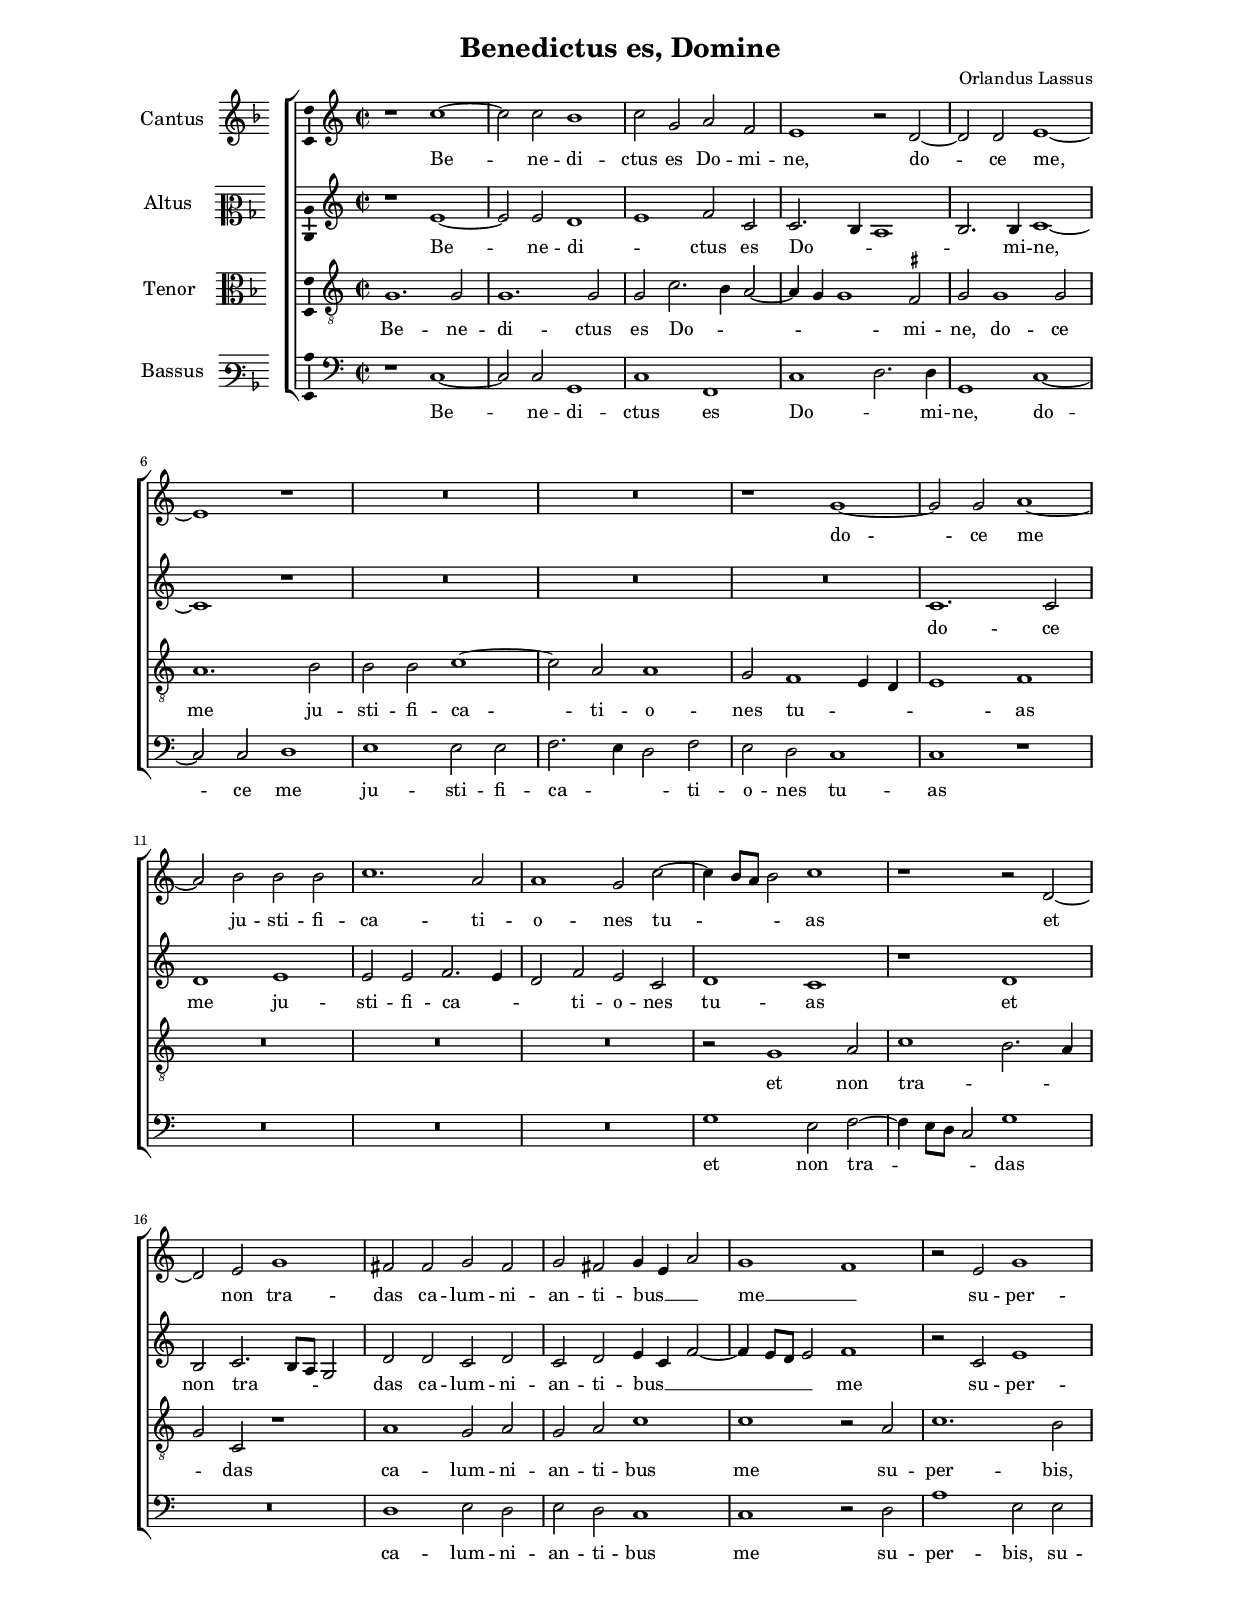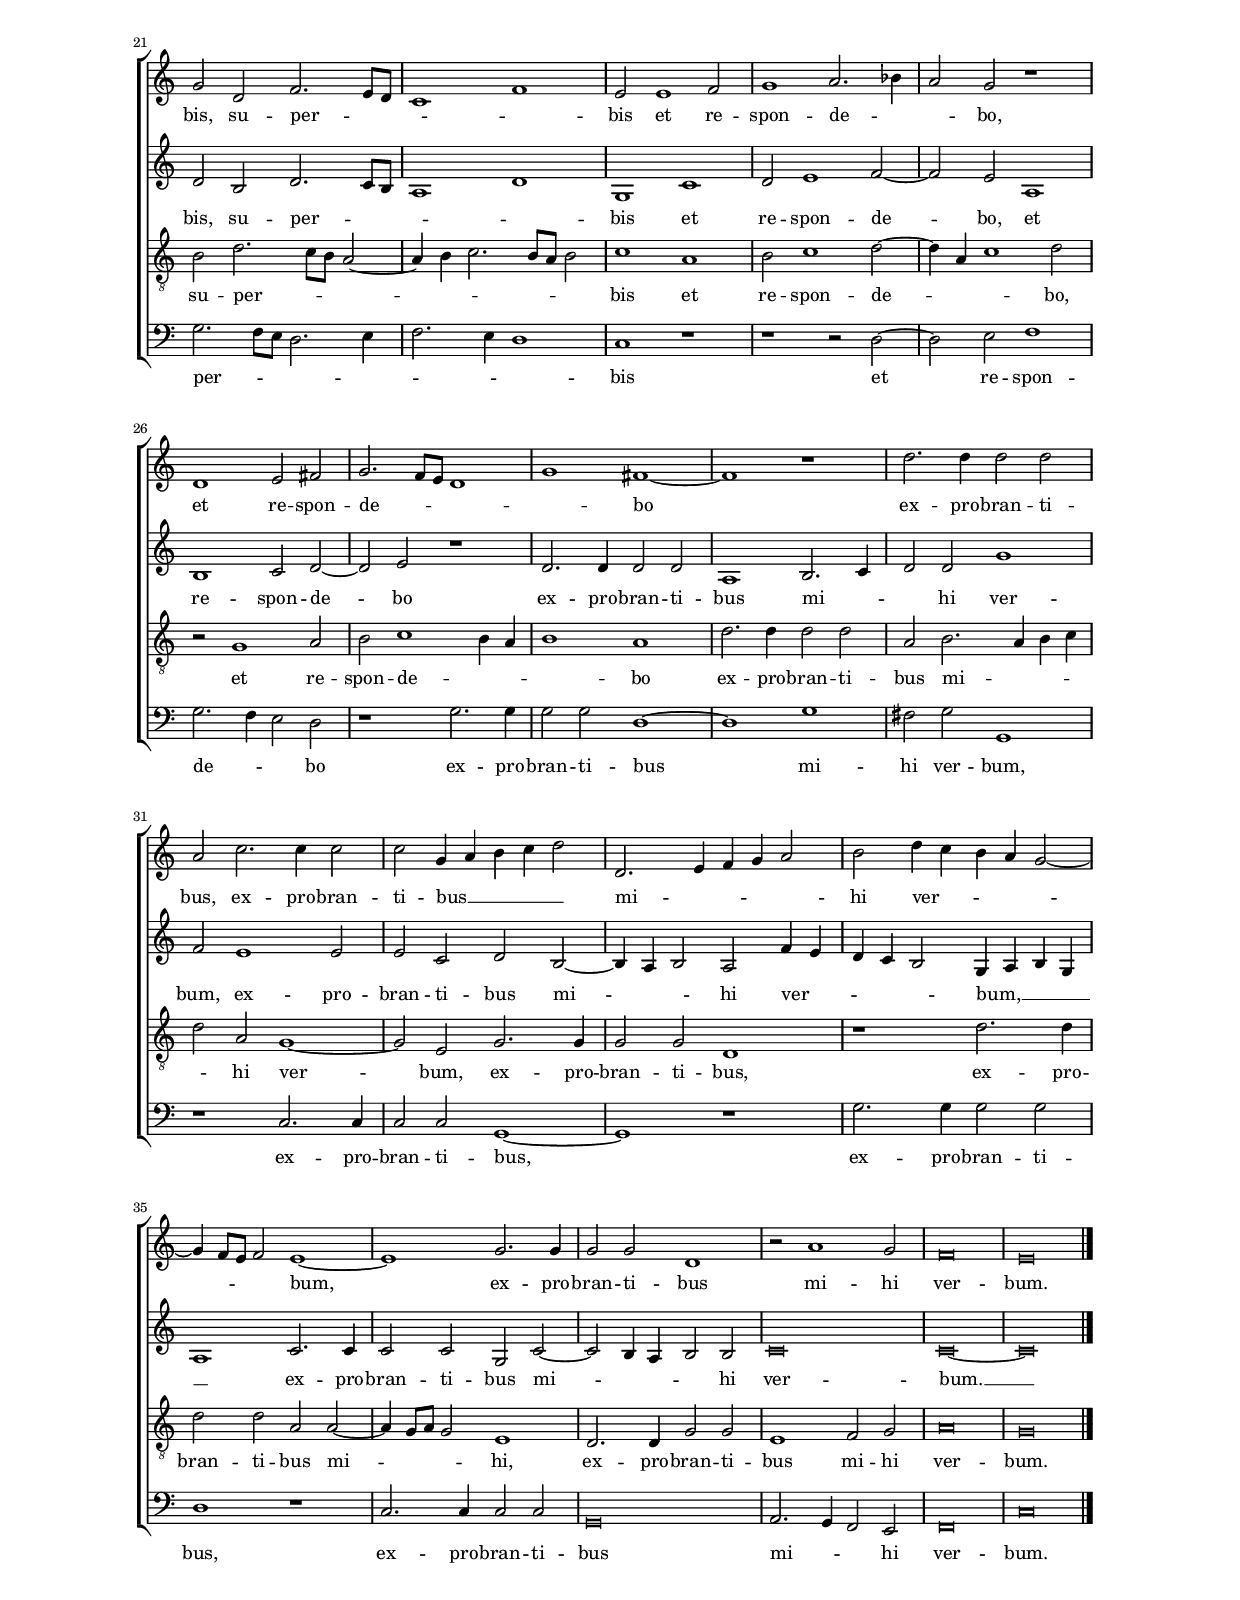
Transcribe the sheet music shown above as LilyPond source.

\header
{
  title="Benedictus es, Domine"
  composer="Orlandus Lassus"
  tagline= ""
}

\version "2.22.0"
\include "deutsch.ly"
#(set-global-staff-size 15)
#(ly:set-option 'point-and-click #f)

	
global = {
	\key f \major
	\time 2/2 \set Score.measureLength = #(ly:make-moment 2/1)
    \set Score.tempoHideNote = ##t
    \tempo 2 = 92
	\skip 1*2*40 \bar "|."
	}

	ficta = { \once \set suggestAccidentals = ##t }
	
	forget = #(define-music-function (music) (ly:music?) #{
		\accidentalStyle forget
		$music
		\accidentalStyle default
		#})
    
    m = \melisma
    me = \melismaEnd


\paper
	{
	top-margin = 1.8 \cm
	bottom-margin = 1.8 \cm
	left-margin = 2.5 \cm
	right-margin = 2.5 \cm
	ragged-bottom = ##f
	ragged-last-bottom = ##f
	print-page-number = ##f
	system-system-spacing = #'((basic-distance . 17) (minimum-distance . 13) (padding . 7) (strechability . 170))
	systems-per-page = 4
%	min-systems-per-page = 3
	}


incipitcantus = \markup { \score {
	{
	\set Staff.instrumentName = \markup { \fontsize #1 "Cantus" }
	\key f \major
	\clef violin
	s4 \bar ""
	}
	\layout  {
	raggedright = ##t
    indent = 1.5 \cm
	line-width = 1\cm
	\context { \Staff \remove Time_signature_engraver }
	\override Staff.Clef.Y-extent = #'(0 . 0)
	}} \hspace #1 }
	
      
incipitaltus = \markup { \score {
	{
	\set Staff.instrumentName = \markup { \fontsize #1 "Altus" }
	\key f \major
	\clef mezzosoprano
	s4 \bar ""
	}
	\layout  {
	raggedright = ##t
    indent = 1.5 \cm
	line-width = 1\cm
	\context { \Staff \remove Time_signature_engraver }
	\override Staff.Clef.Y-extent = #'(0 . 0)
	}} \hspace #1 }


incipittenor = \markup { \score {
	{
	\set Staff.instrumentName = \markup { \fontsize #1 "Tenor" }
	\key f \major
	\clef alto
	s4 \bar ""
	}
	\layout  {
	raggedright = ##t
    indent = 1.5 \cm
	line-width = 1\cm
	\context { \Staff \remove Time_signature_engraver }
	\override Staff.Clef.Y-extent = #'(0 . 0)
	}} \hspace #1 }


incipitbassus = \markup { \score {
	{
	\set Staff.instrumentName = \markup { \fontsize #1 "Bassus" }
	\key f \major
	\clef varbaritone
	s4 \bar ""
	}
	\layout  {
	raggedright = ##t
    indent = 1.5 \cm
	line-width = 1\cm
	\context { \Staff \remove Time_signature_engraver }
	\override Staff.Clef.Y-extent = #'(0 . 0)
	}} \hspace #1 }


cantus =  \relative c''
	{
	r1 f~
	f2 f e1
	f2 c d b
	a1 r2 g~
%5
	g2 g a1~ |
	a1 r
	R\breve
	R\breve
	r1 c~
%10
	c2 c d1~ |
	d2 e e e
	f1. d2
	d1 c2 f~
	f4 \m e8 d e2 \me f1
%15
	r1 r2 g,~ |
	g2 a c1
	h2 h c h
	c2 h c4 \m a d2 \me
	c1 \m b \me
%20
	r2 a c1 |
	c2 g b2. \m a8 g
	f1 b \me
	a2 a1 b2
	c1 d2. \m es4
%25
	d2 \me c r1 |
	g1 a2 h
	c2. \m b8 a g1
	c1 \me h~
	h1 r
%30
	g'2. g4 g2 g |
	d2 f2. f4 f2
	f2 c4 \m d e f g2 \me
	g,2. \m a4 b c d2 \me
	e2 g4 \m f e d c2~
%35
	c4 b8 a b2 \me a1~ |
	a1 c2. c4
	c2 c g1
	r2 d'1 c2
	b\breve
%40
	a\breve |
	}


altus =  \relative c'
	{
	r1 a'~
	a2 a g1 \m
	a1 \me b2 f
	f2. \m e4 d1
%5
	e2. \me e4 f1~ |
	f1 r
	R\breve
	R\breve
	R\breve
%10
	f1. f2 |
	g1 a
	a2 a b2. \m a4
	g2 \me b a f
	g1 f
%15
	r1 g |
	e2 f2. \m e8 d c2 \me
	g'2 g f g
	f2 g a4 \m f b2~
	b4 a8 g a2 \me b1
%20
	r2 f a1 |
	g2 e g2. \m f8 e
	d1 g \me
	c,1 f
	g2 a1 b2~
%25
	b2 a d,1 |
	e1 f2 g~
	g2 a r1
	g2. g4 g2 g
	d1 e2. \m f4
%30
	g2 \me g c1 |
	b2 a1 a2
	a2 f g e~
	e4 \m d e2 \me d b'4 \m a
	g4 f e2 \me c4 \m d e c
%35
	d1 \me f2. f4 |
	f2 f c f~
	f2 \m e4 d e2 \me e
	f\breve
	f\breve~
%40
	f\breve |
	}


tenor =  \relative c'
	{
	c1. c2
	c1. c2
	c2 f2. \m e4 d2~
	d4 c c1 \me \ficta h2
%5
	c2 c1 c2 |
	d1. e2
	e2 e f1~
	f2 d d1
	c2 b1 \m a4 g
%10
	a1 \me b | 
	R\breve
	R\breve
	R\breve
	r2 c1 d2
%15
	f1 \m e2. d4 |
	c2 \me f, r1
	d'1 c2 d
	c2 d f1
	f1 r2 d
%20
	f1. e2 |
	e2 g2. \m f8 e d2~
	d4 e f2. e8 d e2 \me
	f1 d
	e2 f1 g2~
%25
	g4 \m d f1 \me g2 |
	r2 c,1 d2
	e2 f1 \m e4 d
	e1 \me d
	g2. g4 g2 g
%30
	d2 e2. \m d4 e f |
	g2 \me d c1~
	c2 a c2. c4
	c2 c g1
	r1 g'2. g4
%35
	g2 g d d~ |
	d4 \m c8 d c2 \me a1
	g2. g4 c2 c
	a1 b2 c
	d\breve
%40
	c\breve |
	}


bassus  =  \relative c
	{
	r1 f~
	f2 f c1
	f1 b,
	f'1 \m g2. \me g4
%5
	c,1 f~ |
	f2 f g1
	a1 a2 a
	b2. \m a4 g2 \me b
	a2 g f1
%10
	f1 r |
	R\breve
	R\breve
	R\breve
	c'1 a2 b~
%15
	b4 \m a8 g f2 \me c'1 |
	R\breve
	g1 a2 g
	a2 g f1
	f1 r2 g
%20
	d'1 a2 a |
	c2. \m b8 a g2. a4
	b2. a4 g1 \me
	f1 r
	r1 r2 g~
%25
	g2 a b1 |
	c2. \m b4 a2 \me g
	r1 c2. c4
	c2 c g1~
	g1 c
%30
	h2 c c,1 |
	r1 f2. f4
	f2 f c1~
	c1 r
	c'2. c4 c2 c
%35
	g1 r |
	f2. f4 f2 f
	c\breve
	d2. \m c4 b2 \me a
	b\breve
%40
	f'\breve |
	}
	
lyricscantus = \lyricmode {
	Be -- ne -- di -- ctus es Do -- mi -- ne,
	do -- ce me,
	do -- ce me ju -- sti -- fi -- ca -- ti -- o -- nes tu -- as
	et non tra -- das ca -- lum -- ni -- an -- ti -- bus __ me __
	su -- per -- bis,
	su -- per -- bis
	et re -- spon -- de -- bo,
	et re -- spon -- de -- bo ex -- pro -- bran -- ti -- bus,
	ex -- pro -- bran -- ti -- bus __ mi -- hi ver -- bum,
	ex -- pro -- bran -- ti -- bus mi -- hi ver -- bum.
	}


lyricsaltus = \lyricmode {
	Be -- ne -- di -- ctus es Do -- mi -- ne,
	do -- ce me ju -- sti -- fi -- ca -- ti -- o -- nes tu -- as
	et non tra -- das ca -- lum -- ni -- an -- ti -- bus __ me
	su -- per -- bis,
	su -- per -- bis
	et re -- spon -- de -- bo,
	et re -- spon -- de -- bo ex -- pro -- bran -- ti -- bus mi -- hi ver -- bum,
	ex -- pro -- bran -- ti -- bus mi -- hi ver -- bum, __
	ex -- pro -- bran -- ti -- bus mi -- hi ver -- bum. __
	}
	

lyricstenor = \lyricmode {
	Be -- ne -- di -- ctus es Do -- mi -- ne,
	do -- ce me ju -- sti -- fi -- ca -- ti -- o -- nes tu -- as
	et non tra -- das ca -- lum -- ni -- an -- ti -- bus me
	su -- per -- bis,
	su -- per -- bis
	et re -- spon -- de -- bo,
	et re -- spon -- de -- bo ex -- pro -- bran -- ti -- bus mi -- hi ver -- bum,
	ex -- pro -- bran -- ti -- bus,
	ex -- pro -- bran -- ti -- bus mi -- hi,
	ex -- pro -- bran -- ti -- bus mi -- hi ver -- bum.
	}


lyricsbassus = \lyricmode {
	Be -- ne -- di -- ctus es Do -- mi -- ne,
	do -- ce me ju -- sti -- fi -- ca -- ti -- o -- nes tu -- as
	et non tra -- das ca -- lum -- ni -- an -- ti -- bus me
	su -- per -- bis,
	su -- per -- bis
	et re -- spon -- de -- bo ex -- pro -- bran -- ti -- bus mi -- hi ver -- bum,
	ex -- pro -- bran -- ti -- bus,
	ex -- pro -- bran -- ti -- bus,
	ex -- pro -- bran -- ti -- bus mi -- hi ver -- bum.
	}
	

\score
{  
    \transpose f c {
	\new ChoirStaff \with { \override StaffGrouper.staff-staff-spacing.basic-distance = #12 }
	<<
	
	\new Staff << \global
	\new Voice="v1" {
		\set Staff.instrumentName=\incipitcantus
		\set Staff.midiInstrument = "reed organ"
		\clef "treble"
		\cantus }
	\new Lyrics \lyricsto "v1" {\lyricscantus }
	>>
	
	
	\new Staff << \global
	\new Voice="v2" {
		\set Staff.instrumentName=\incipitaltus
		\set Staff.midiInstrument = "reed organ"
		\clef "treble" 
		\altus}
	\new Lyrics \lyricsto "v2" {\lyricsaltus }
	>>

	
	\new Staff << \global
	\new Voice="v3" {
		\set Staff.instrumentName=\incipittenor
		\set Staff.midiInstrument = "reed organ"
		\clef "G_8"
		\tenor }
	\new Lyrics \lyricsto "v3" {\lyricstenor }
	>>
	
	
	\new Staff << \global
	\new Voice="v4" {
		\set Staff.instrumentName=\incipitbassus
		\set Staff.midiInstrument = "reed organ"
		\clef "bass" 
		\bassus }
	\new Lyrics \lyricsto "v4" {\lyricsbassus}
	>>
	
	>>
    } % transpose
		
	\layout
	{
	indent = 2.5 \cm
	\context { \Staff \override TimeSignature.break-visibility = #end-of-line-invisible }
    \context { \Lyrics \override VerticalAxisGroup.nonstaff-relatedstaff-spacing.padding = #1.2 }
    \context { \Staff \consists "Ambitus_engraver" }
	\context { \Score \override BarNumber.padding = #2 }
	\context { \Voice \override NoteHead.style = #'baroque }
	}
	
\midi
	{
	}
	
}


% EOF
